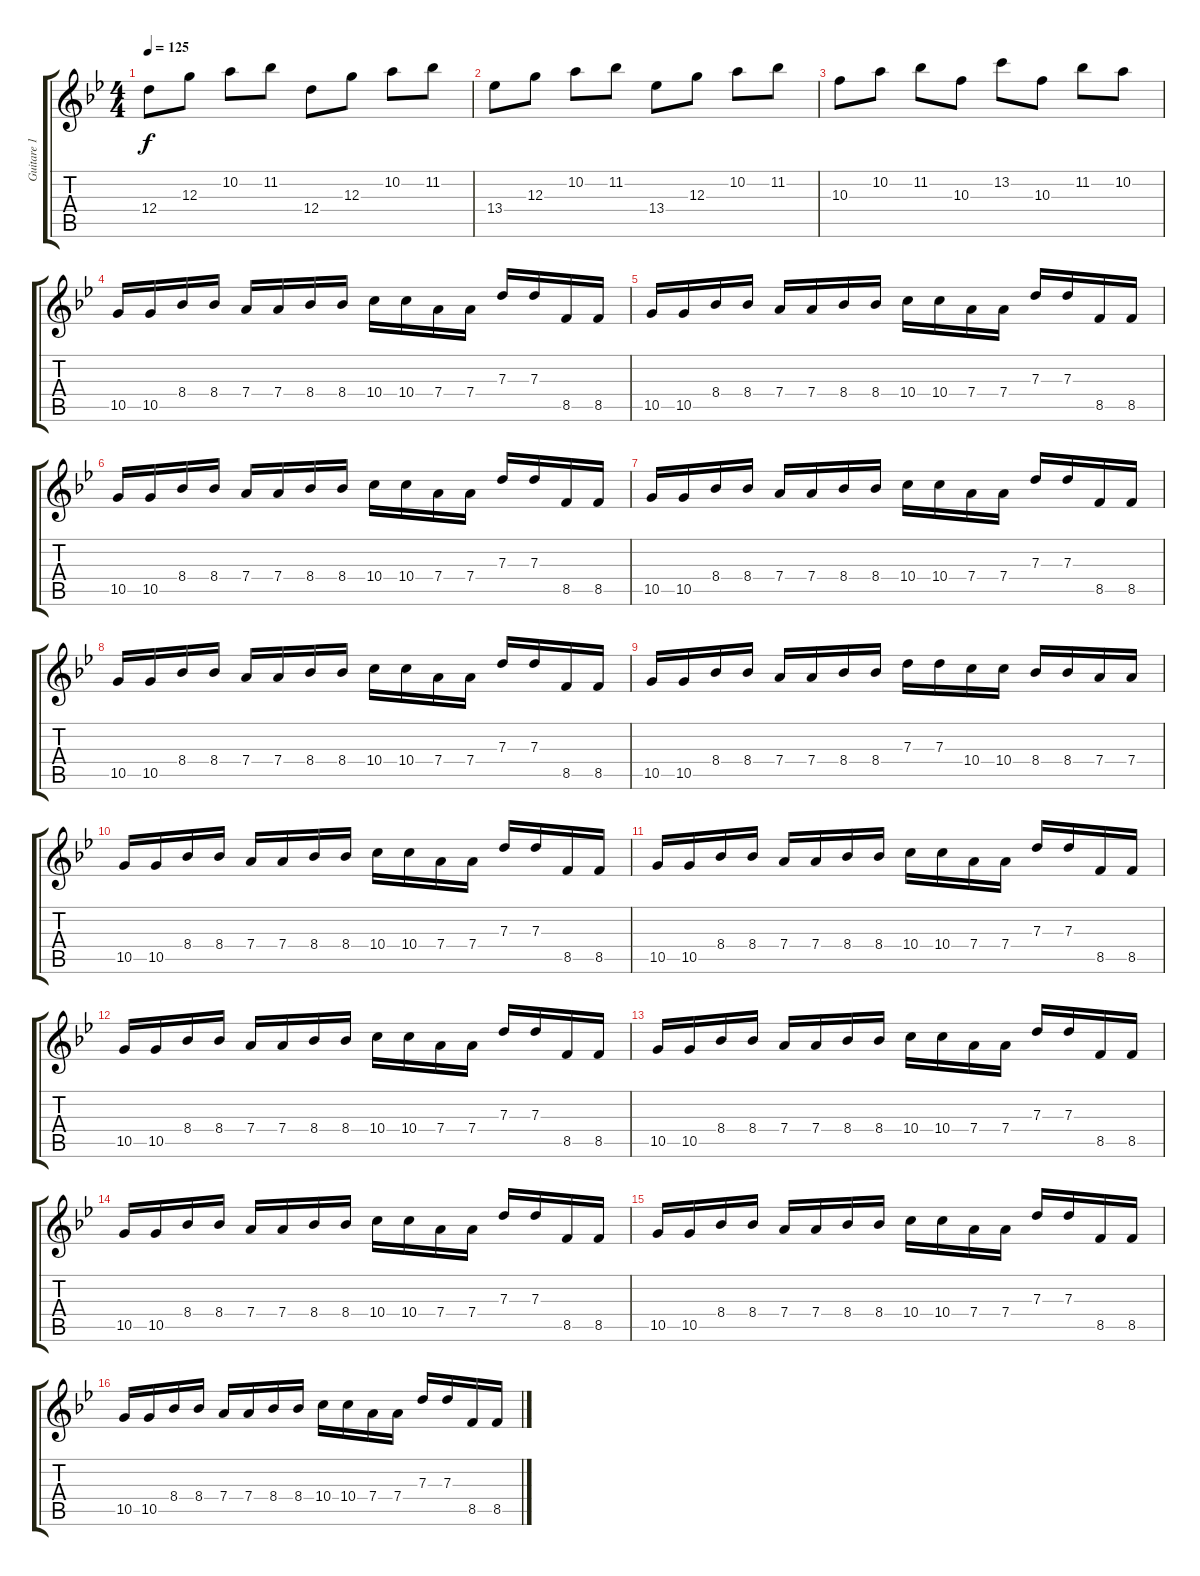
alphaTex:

\track ("Guitare 1" "Guitare 1") {instrument distortionguitar}
\staff {score tabs}
\tuning (E4 B3 G3 D3 A2 E2) {hide}
\ts (4 4)
\tempo 125
\clef g2
\ks bb
12.4.8{dy f} 12.3.8 10.2.8 11.2.8 12.4.8 12.3.8 10.2.8 11.2.8 |
13.4.8 12.3.8 10.2.8 11.2.8 13.4.8 12.3.8 10.2.8 11.2.8 |
10.3.8 10.2.8 11.2.8 10.3.8 13.2.8 10.3.8 11.2.8 10.2.8 |
10.5.16{volume 12 balance 8 instrument distortionguitar} 10.5.16 8.4.16 8.4.16 7.4.16 7.4.16 8.4.16 8.4.16 10.4.16 10.4.16 7.4.16 7.4.16 7.3.16 7.3.16 8.5.16 8.5.16 |
10.5.16 10.5.16 8.4.16 8.4.16 7.4.16 7.4.16 8.4.16 8.4.16 10.4.16 10.4.16 7.4.16 7.4.16 7.3.16 7.3.16 8.5.16 8.5.16 |
10.5.16 10.5.16 8.4.16 8.4.16 7.4.16 7.4.16 8.4.16 8.4.16 10.4.16 10.4.16 7.4.16 7.4.16 7.3.16 7.3.16 8.5.16 8.5.16 |
10.5.16 10.5.16 8.4.16 8.4.16 7.4.16 7.4.16 8.4.16 8.4.16 10.4.16 10.4.16 7.4.16 7.4.16 7.3.16 7.3.16 8.5.16 8.5.16 |
10.5.16 10.5.16 8.4.16 8.4.16 7.4.16 7.4.16 8.4.16 8.4.16 10.4.16 10.4.16 7.4.16 7.4.16 7.3.16 7.3.16 8.5.16 8.5.16 |
10.5.16 10.5.16 8.4.16 8.4.16 7.4.16 7.4.16 8.4.16 8.4.16 7.3.16 7.3.16 10.4.16 10.4.16 8.4.16 8.4.16 7.4.16 7.4.16 |
10.5.16 10.5.16 8.4.16 8.4.16 7.4.16 7.4.16 8.4.16 8.4.16 10.4.16 10.4.16 7.4.16 7.4.16 7.3.16 7.3.16 8.5.16 8.5.16 |
10.5.16 10.5.16 8.4.16 8.4.16 7.4.16 7.4.16 8.4.16 8.4.16 10.4.16 10.4.16 7.4.16 7.4.16 7.3.16 7.3.16 8.5.16 8.5.16 |
10.5.16{volume 11 balance 2} 10.5.16 8.4.16 8.4.16 7.4.16 7.4.16 8.4.16 8.4.16 10.4.16 10.4.16 7.4.16 7.4.16 7.3.16 7.3.16 8.5.16 8.5.16 |
10.5.16 10.5.16 8.4.16 8.4.16 7.4.16 7.4.16 8.4.16 8.4.16 10.4.16 10.4.16 7.4.16 7.4.16 7.3.16 7.3.16 8.5.16 8.5.16 |
10.5.16 10.5.16 8.4.16 8.4.16 7.4.16 7.4.16 8.4.16 8.4.16 10.4.16 10.4.16 7.4.16 7.4.16 7.3.16 7.3.16 8.5.16 8.5.16 |
10.5.16 10.5.16 8.4.16 8.4.16 7.4.16 7.4.16 8.4.16 8.4.16 10.4.16 10.4.16 7.4.16 7.4.16 7.3.16 7.3.16 8.5.16 8.5.16 |
10.5.16 10.5.16 8.4.16 8.4.16 7.4.16 7.4.16 8.4.16 8.4.16 10.4.16 10.4.16 7.4.16 7.4.16 7.3.16 7.3.16 8.5.16 8.5.16
